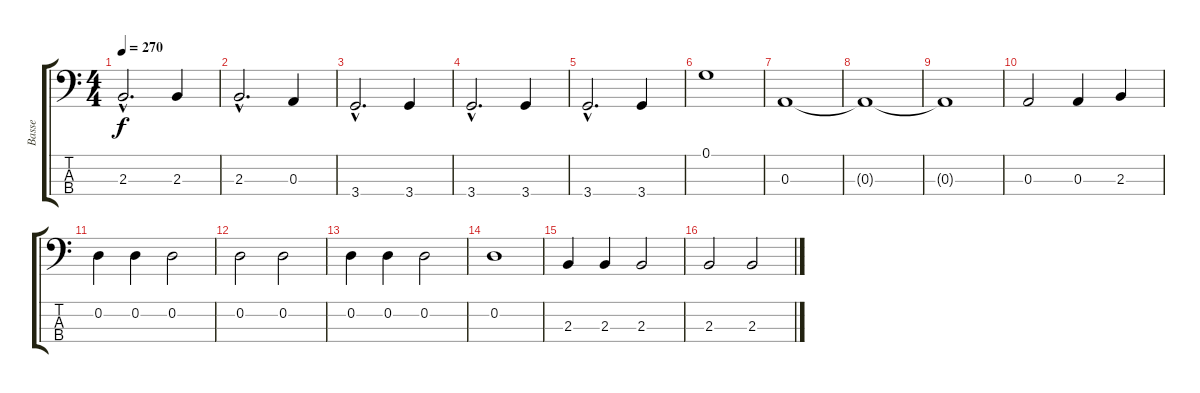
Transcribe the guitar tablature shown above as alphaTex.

\track ("Basse" "Basse") {instrument electricguitarjazz}
\staff {score tabs}
\tuning (G2 D2 A1 E1) {hide}
\ts (4 4)
\tempo 270
\clef f4
\ks c
2.3{hac}.2{d dy f} 2.3.4 |
2.3{hac}.2{d} 0.3.4 |
3.4{hac}.2{d} 3.4.4 |
3.4{hac}.2{d} 3.4.4 |
3.4{hac}.2{d} 3.4.4 |
0.1.1 |
0.3.1 |
0.3{t}.1 |
0.3{t}.1 |
0.3.2 0.3.4 2.3.4 |
0.2.4 0.2.4 0.2.2 |
0.2.2 0.2.2 |
0.2.4 0.2.4 0.2.2 |
0.2.1 |
2.3.4 2.3.4 2.3.2 |
2.3.2 2.3.2
